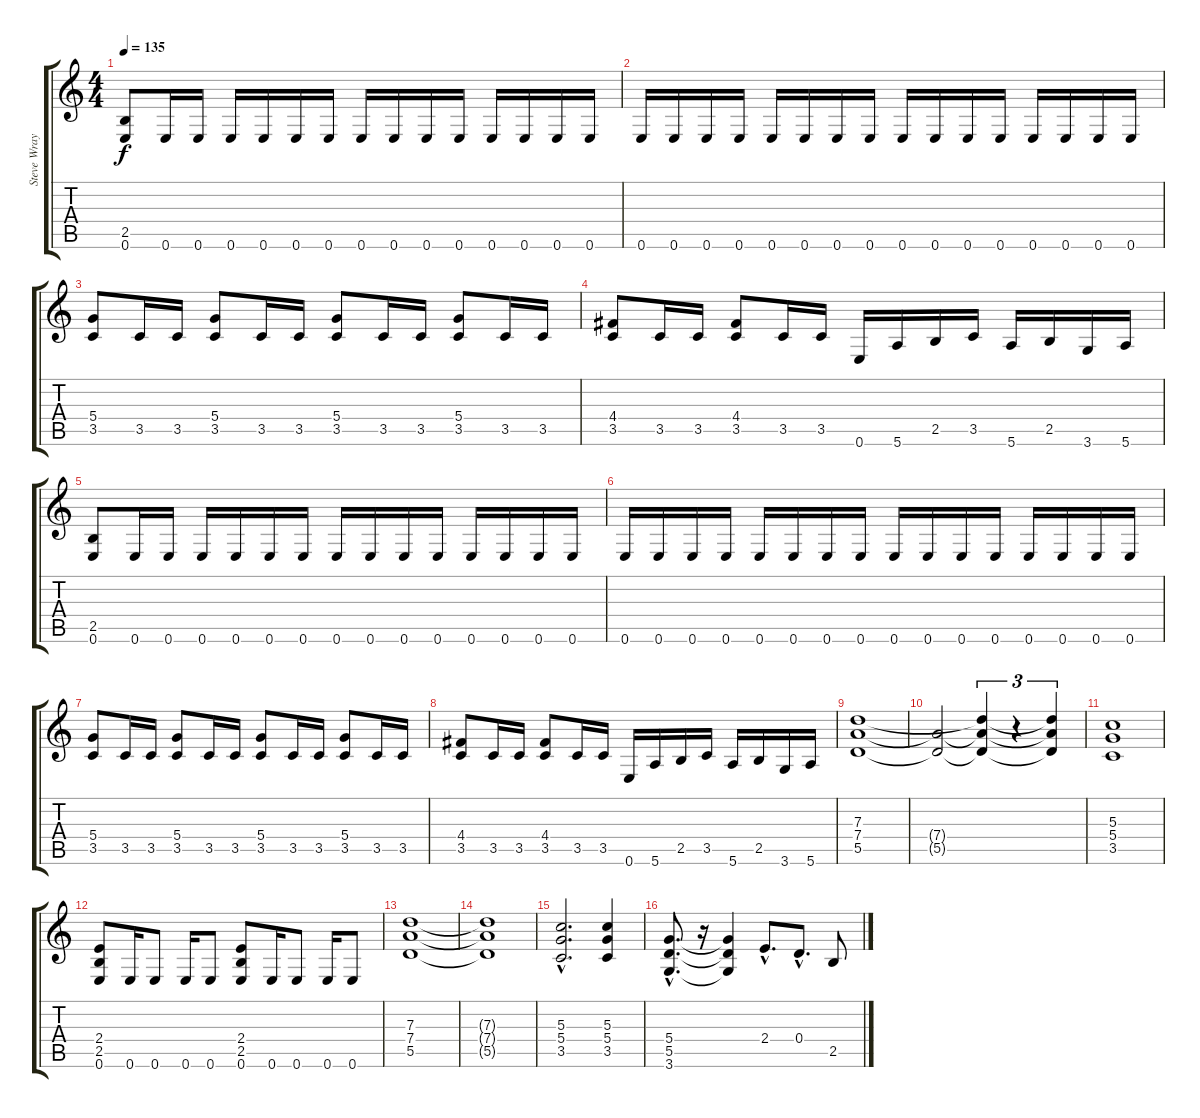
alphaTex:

\track ("Steve Wray" "Steve Wray") {instrument overdrivenguitar}
\staff {score tabs}
\tuning (E4 B3 G3 D3 A2 E2) {hide}
\ts (4 4)
\tempo 135
\clef g2
\ks c
(2.5 0.6).8{dy f} 0.6.16 0.6.16 0.6.16 0.6.16 0.6.16 0.6.16 0.6.16 0.6.16 0.6.16 0.6.16 0.6.16 0.6.16 0.6.16 0.6.16 |
0.6.16 0.6.16 0.6.16 0.6.16 0.6.16 0.6.16 0.6.16 0.6.16 0.6.16 0.6.16 0.6.16 0.6.16 0.6.16 0.6.16 0.6.16 0.6.16 |
(5.4 3.5).8 3.5.16 3.5.16 (5.4 3.5).8 3.5.16 3.5.16 (5.4 3.5).8 3.5.16 3.5.16 (5.4 3.5).8 3.5.16 3.5.16 |
(4.4 3.5).8 3.5.16 3.5.16 (4.4 3.5).8 3.5.16 3.5.16 0.6.16 5.6.16 2.5.16 3.5.16 5.6.16 2.5.16 3.6.16 5.6.16 |
(2.5 0.6).8 0.6.16 0.6.16 0.6.16 0.6.16 0.6.16 0.6.16 0.6.16 0.6.16 0.6.16 0.6.16 0.6.16 0.6.16 0.6.16 0.6.16 |
0.6.16 0.6.16 0.6.16 0.6.16 0.6.16 0.6.16 0.6.16 0.6.16 0.6.16 0.6.16 0.6.16 0.6.16 0.6.16 0.6.16 0.6.16 0.6.16 |
(5.4 3.5).8 3.5.16 3.5.16 (5.4 3.5).8 3.5.16 3.5.16 (5.4 3.5).8 3.5.16 3.5.16 (5.4 3.5).8 3.5.16 3.5.16 |
(4.4 3.5).8 3.5.16 3.5.16 (4.4 3.5).8 3.5.16 3.5.16 0.6.16 5.6.16 2.5.16 3.5.16 5.6.16 2.5.16 3.6.16 5.6.16 |
(7.3 7.4 5.5).1 |
(7.4{t} 5.5{t}).2 (7.3{t} 7.4{t} 5.5{t}).4{tu (3 2)} r.4{tu (3 2)} (7.3{t} 7.4{t} 5.5{t}).4{tu (3 2)} |
(5.3 5.4 3.5).1 |
(2.4 2.5 0.6).8 0.6.16 0.6.8 0.6.16 0.6.8 (2.4 2.5 0.6).8 0.6.16 0.6.8 0.6.16 0.6.8 |
(7.3 7.4 5.5).1 |
(7.3{t} 7.4{t} 5.5{t}).1 |
(5.3{hac} 5.4{hac} 3.5{hac}).2{d} (5.3 5.4 3.5).4 |
(5.4{hac} 5.5{hac} 3.6{hac}).8{d} r.16 (5.4{t} 5.5{t} 3.6{t}).4 2.4{hac}.8{d} 0.4{hac}.8{d} 2.5.8
